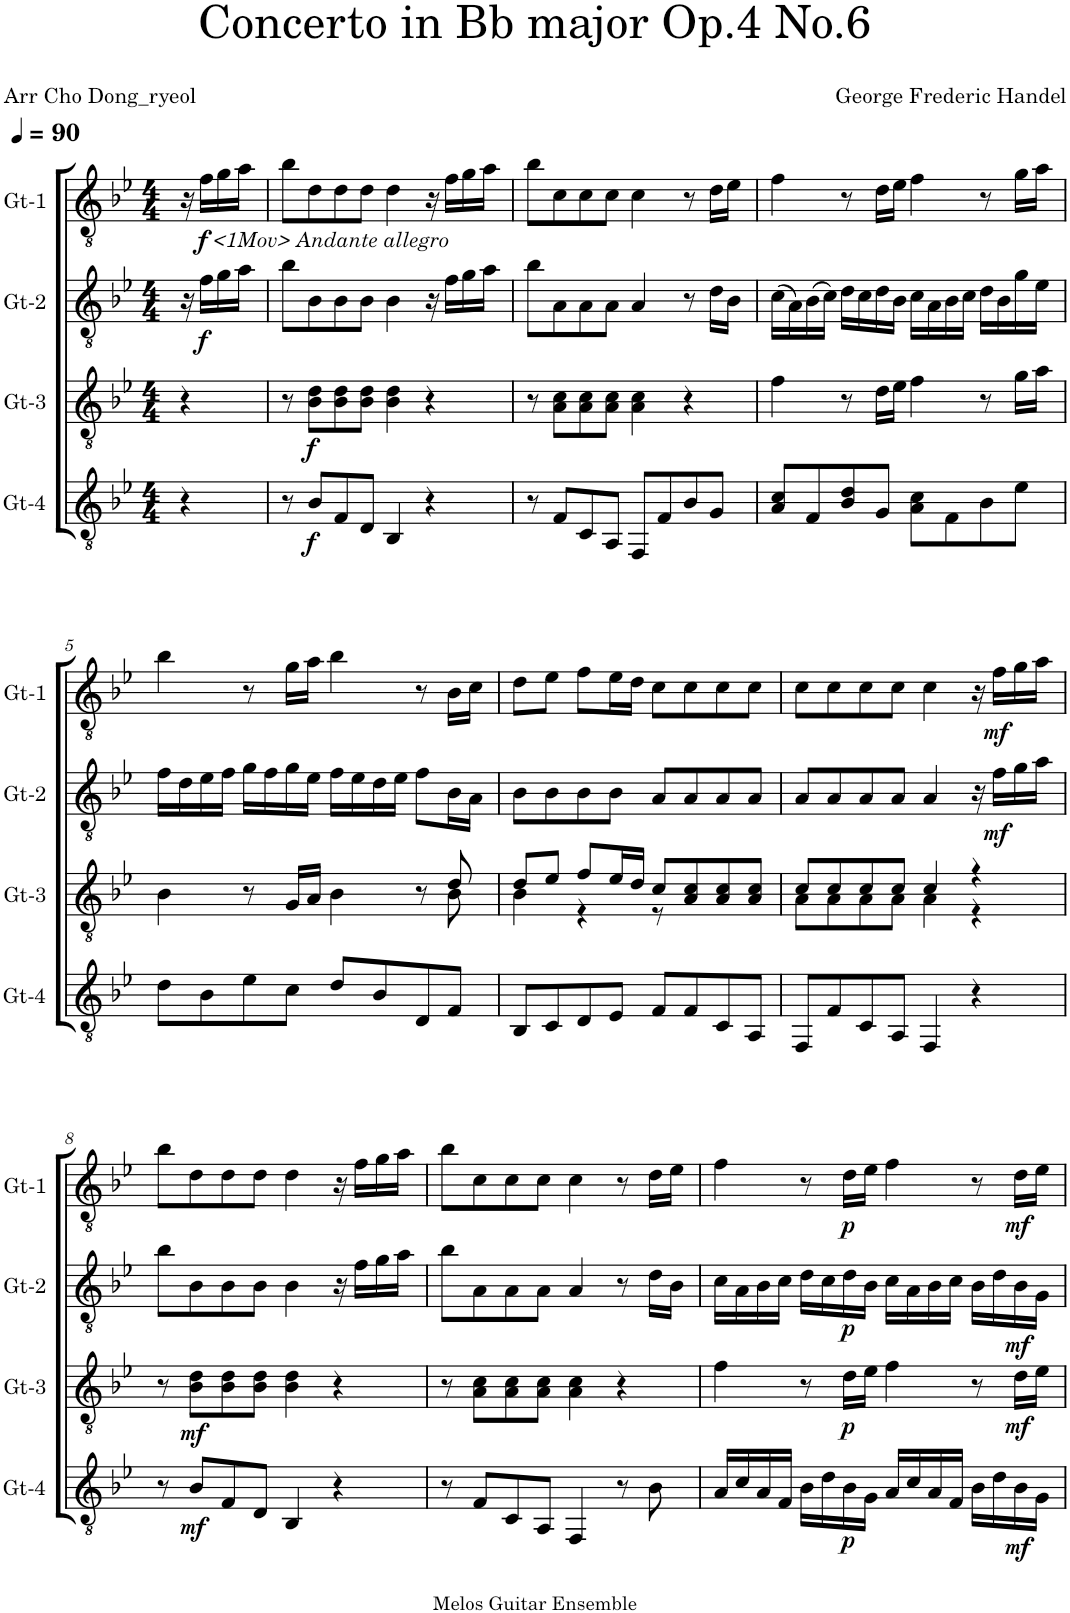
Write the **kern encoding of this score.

**kern	**dynam	**kern	**dynam	**kern	**dynam	**kern	**dynam
*part4	*part4	*part3	*part3	*part2	*part2	*part1	*part1
*staff4	*staff4	*staff3	*staff3	*staff2	*staff2	*staff1	*staff1
*I"Gt-4	*	*I"Gt-3	*	*I"Gt-2	*	*I"Gt-1	*
*I'Gt-4	*	*I'Gt-3	*	*I'Gt-2	*	*I'Gt-1	*
*clefGv2	*	*clefGv2	*	*clefGv2	*	*clefGv2	*
*k[b-e-]	*	*k[b-e-]	*	*k[b-e-]	*	*k[b-e-]	*
*M4/4	*	*M4/4	*	*M4/4	*	*M4/4	*
*MM90	*	*MM90	*	*MM90	*	*MM90	*
=1	=1	=1	=1	=1	=1	=1	=1
4r	.	4r	.	16r	.	16r	.
!	!	!	!	!	!	!LO:TX:b:i:t=<1Mov> Andante allegro	!
!	!	!	!	!	!LO:DY:b	!	!LO:DY:b
.	.	.	.	16f\LL	f	16f\LL	f
.	.	.	.	16g\	.	16g\	.
.	.	.	.	16a\JJ	.	16a\JJ	.
=2	=2	=2	=2	=2	=2	=2	=2
8r	.	8r	.	8b-\L	.	8b-\L	.
!	!LO:DY:b	!	!LO:DY:b	!	!	!	!
8B-/L	f	8B-\ 8d\L	f	8B-\	.	8d\	.
8F/	.	8B-\ 8d\	.	8B-\	.	8d\	.
8D/J	.	8B-\ 8d\J	.	8B-\J	.	8d\J	.
4BB-/	.	4B-\ 4d\	.	4B-\	.	4d\	.
4r	.	4r	.	16r	.	16r	.
.	.	.	.	16f\LL	.	16f\LL	.
.	.	.	.	16g\	.	16g\	.
.	.	.	.	16a\JJ	.	16a\JJ	.
=3	=3	=3	=3	=3	=3	=3	=3
8r	.	8r	.	8b-\L	.	8b-\L	.
8F/L	.	8A\ 8c\L	.	8A\	.	8c\	.
8C/	.	8A\ 8c\	.	8A\	.	8c\	.
8AA/J	.	8A\ 8c\J	.	8A\J	.	8c\J	.
8FF/L	.	4A\ 4c\	.	4A/	.	4c\	.
8F/	.	.	.	.	.	.	.
8B-/	.	4r	.	8r	.	8r	.
8G/J	.	.	.	16d\LL	.	16d\LL	.
.	.	.	.	16B-\JJ	.	16e-\JJ	.
=4	=4	=4	=4	=4	=4	=4	=4
8A/ 8c/L	.	4f\	.	(16c\LL	.	4f\	.
.	.	.	.	16A\)	.	.	.
8F/	.	.	.	(16B-\	.	.	.
.	.	.	.	16c\JJ)	.	.	.
8B-/ 8d/	.	8r	.	16d\LL	.	8r	.
.	.	.	.	16c\	.	.	.
8G/J	.	16d\LL	.	16d\	.	16d\LL	.
.	.	16e-\JJ	.	16B-\JJ	.	16e-\JJ	.
8A\ 8c\L	.	4f\	.	16c\LL	.	4f\	.
.	.	.	.	16A\	.	.	.
8F\	.	.	.	16B-\	.	.	.
.	.	.	.	16c\JJ	.	.	.
8B-\	.	8r	.	16d\LL	.	8r	.
.	.	.	.	16B-\	.	.	.
8e-\J	.	16g\LL	.	16g\	.	16g\LL	.
.	.	16a\JJ	.	16e-\JJ	.	16a\JJ	.
!!LO:LB:g=z
=5	=5	=5	=5	=5	=5	=5	=5
*	*	*^	*	*	*	*	*
8d\L	.	4B-\	2..ryy	.	16f\LL	.	4b-\	.
.	.	.	.	.	16d\	.	.	.
8B-\	.	.	.	.	16e-\	.	.	.
.	.	.	.	.	16f\JJ	.	.	.
8e-\	.	8r	.	.	16g\LL	.	8r	.
.	.	.	.	.	16f\	.	.	.
8c\J	.	16G/LL	.	.	16g\	.	16g\LL	.
.	.	16A/JJ	.	.	16e-\JJ	.	16a\JJ	.
8d/L	.	4B-\	.	.	16f\LL	.	4b-\	.
.	.	.	.	.	16e-\	.	.	.
8B-/	.	.	.	.	16d\	.	.	.
.	.	.	.	.	16e-\JJ	.	.	.
8D/	.	8r	.	.	8f\L	.	8r	.
8F/J	.	8d/	8B-\	.	16B-\L	.	16B-\LL	.
.	.	.	.	.	16A\JJ	.	16c\JJ	.
=6	=6	=6	=6	=6	=6	=6	=6	=6
8BB-/L	.	8d/L	4B-\	.	8B-\L	.	8d\L	.
8C/	.	8e-/J	.	.	8B-\	.	8e-\J	.
8D/	.	8f/L	4r	.	8B-\	.	8f\L	.
8E-/J	.	16e-/L	.	.	8B-\J	.	16e-\L	.
.	.	16d/JJ	.	.	.	.	16d\JJ	.
8F/L	.	8c/L	8r	.	8A/L	.	8c\L	.
8F/	.	8A/ 8c/	4.ryy	.	8A/	.	8c\	.
8C/	.	8A/ 8c/	.	.	8A/	.	8c\	.
8AA/J	.	8A/ 8c/J	.	.	8A/J	.	8c\J	.
=7	=7	=7	=7	=7	=7	=7	=7	=7
8FF/L	.	8c/L	8A\L	.	8A/L	.	8c\L	.
8F/	.	8c/	8A\	.	8A/	.	8c\	.
8C/	.	8c/	8A\	.	8A/	.	8c\	.
8AA/J	.	8c/J	8A\J	.	8A/J	.	8c\J	.
4FF/	.	4c/	4A\	.	4A/	.	4c\	.
4r	.	4r	4r	.	16r	.	16r	.
!	!	!	!	!	!	!LO:DY:b	!	!LO:DY:b
.	.	.	.	.	16f\LL	mf	16f\LL	mf
.	.	.	.	.	16g\	.	16g\	.
.	.	.	.	.	16a\JJ	.	16a\JJ	.
*	*	*v	*v	*	*	*	*	*
!!LO:LB:g=z
=8	=8	=8	=8	=8	=8	=8	=8
8r	.	8r	.	8b-\L	.	8b-\L	.
!	!LO:DY:b	!	!LO:DY:b	!	!	!	!
8B-/L	mf	8B-\ 8d\L	mf	8B-\	.	8d\	.
8F/	.	8B-\ 8d\	.	8B-\	.	8d\	.
8D/J	.	8B-\ 8d\J	.	8B-\J	.	8d\J	.
4BB-/	.	4B-\ 4d\	.	4B-\	.	4d\	.
4r	.	4r	.	16r	.	16r	.
.	.	.	.	16f\LL	.	16f\LL	.
.	.	.	.	16g\	.	16g\	.
.	.	.	.	16a\JJ	.	16a\JJ	.
=9	=9	=9	=9	=9	=9	=9	=9
8r	.	8r	.	8b-\L	.	8b-\L	.
8F/L	.	8A\ 8c\L	.	8A\	.	8c\	.
8C/	.	8A\ 8c\	.	8A\	.	8c\	.
8AA/J	.	8A\ 8c\J	.	8A\J	.	8c\J	.
4FF/	.	4A\ 4c\	.	4A/	.	4c\	.
8r	.	4r	.	8r	.	8r	.
8B-\	.	.	.	16d\LL	.	16d\LL	.
.	.	.	.	16B-\JJ	.	16e-\JJ	.
=10	=10	=10	=10	=10	=10	=10	=10
16A/LL	.	4f\	.	16c\LL	.	4f\	.
16c/	.	.	.	16A\	.	.	.
16A/	.	.	.	16B-\	.	.	.
16F/JJ	.	.	.	16c\JJ	.	.	.
16B-\LL	.	8r	.	16d\LL	.	8r	.
16d\	.	.	.	16c\	.	.	.
!	!LO:DY:b	!	!LO:DY:b	!	!LO:DY:b	!	!LO:DY:b
16B-\	p	16d\LL	p	16d\	p	16d\LL	p
16G\JJ	.	16e-\JJ	.	16B-\JJ	.	16e-\JJ	.
16A/LL	.	4f\	.	16c\LL	.	4f\	.
16c/	.	.	.	16A\	.	.	.
16A/	.	.	.	16B-\	.	.	.
16F/JJ	.	.	.	16c\JJ	.	.	.
16B-\LL	.	8r	.	16B-\LL	.	8r	.
16d\	.	.	.	16d\	.	.	.
!	!LO:DY:b	!	!LO:DY:b	!	!LO:DY:b	!	!LO:DY:b
16B-\	mf	16d\LL	mf	16B-\	mf	16d\LL	mf
16G\JJ	.	16e-\JJ	.	16G\JJ	.	16e-\JJ	.
=	=	=	=	=	=	=	=
*-	*-	*-	*-	*-	*-	*-	*-
